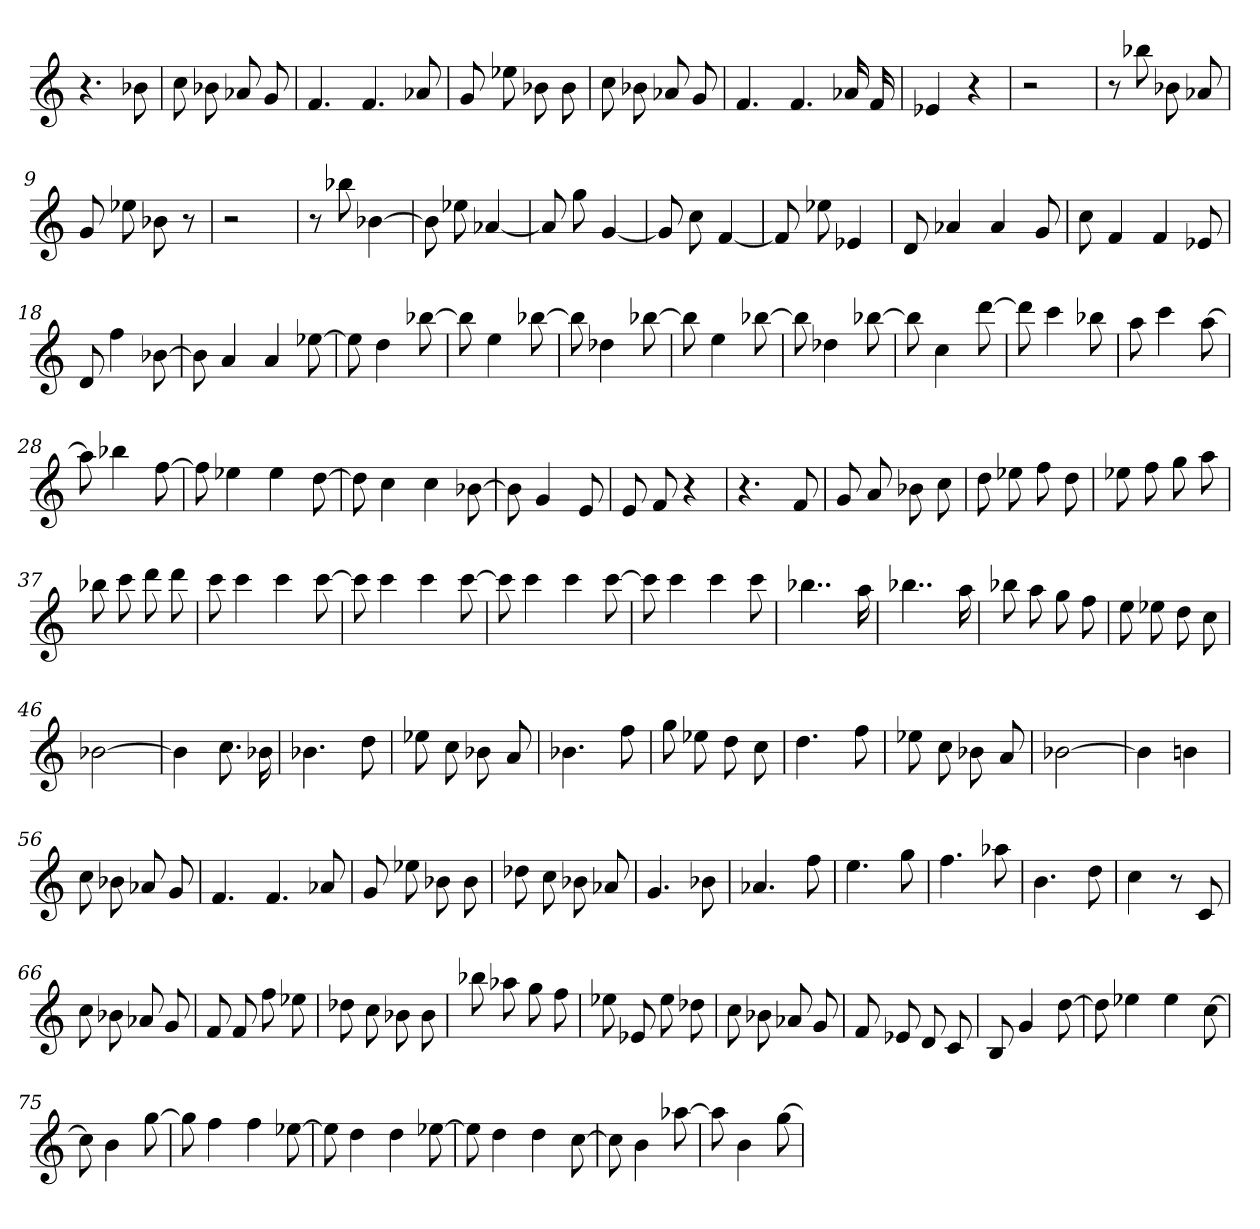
**kern
*part1
*staff1
=
4.r
8b-X
=1
8cc
8b-X
8a-X
8g
=2
4.f
4.f
8a-X
=3
8g
8ee-X
8b-X
8b-
=4
8cc
8b-X
8a-X
8g
=5
4.f
4.f
16a-X
16f
=6
4e-X
4r
=7
2r
=8
8r
8bb-X
8b-X
8a-X
=9
8g
8ee-X
8b-X
8r
=10
2r
=11
8r
8bb-X
[4b-X
=12
8b-]
8ee-X
[4a-X
=13
8a-]
8gg
[4g
=14
8g]
8cc
[4f
=15
8f]
8ee-X
4e-X
=16
8d
4a-X
4a-
8g
=17
8cc
4f
4f
8e-X
=18
8d
4ff
[8b-X
=19
8b-]
4a
4a
[8ee-X
=20
8ee-]
4dd
[8bb-X
=21
8bb-]
4ee
[8bb-X
=22
8bb-]
4dd-X
[8bb-X
=23
8bb-]
4ee
[8bb-X
=24
8bb-]
4dd-X
[8bb-X
=25
8bb-]
4cc
[8ddd
=26
8ddd]
4ccc
8bb-X
=27
8aa
4ccc
[8aa
=28
8aa]
4bb-X
[8ff
=29
8ff]
4ee-X
4ee-
[8dd
=30
8dd]
4cc
4cc
[8b-X
=31
8b-]
4g
8e
=32
8e
8f
4r
=33
4.r
8f
=34
8g
8a
8b-X
8cc
=35
8dd
8ee-X
8ff
8dd
=36
8ee-X
8ff
8gg
8aa
=37
8bb-X
8ccc
8ddd
8ddd
=38
8ccc
4ccc
4ccc
[8ccc
=39
8ccc]
4ccc
4ccc
[8ccc
=40
8ccc]
4ccc
4ccc
[8ccc
=41
8ccc]
4ccc
4ccc
8ccc
=42
4..bb-X
16aa
=43
4..bb-X
16aa
=44
8bb-X
8aa
8gg
8ff
=45
8ee
8ee-X
8dd
8cc
=46
[2b-X
=47
4b-]
8.cc
16b-X
=48
4.b-X
8dd
=49
8ee-X
8cc
8b-X
8a
=50
4.b-X
8ff
=51
8gg
8ee-X
8dd
8cc
=52
4.dd
8ff
=53
8ee-X
8cc
8b-X
8a
=54
[2b-X
=55
4b-]
4bn
=56
8cc
8b-X
8a-X
8g
=57
4.f
4.f
8a-X
=58
8g
8ee-X
8b-X
8b-
=59
8dd-X
8cc
8b-X
8a-X
=60
4.g
8b-X
=61
4.a-X
8ff
=62
4.ee
8gg
=63
4.ff
8aa-X
=64
4.b
8dd
=65
4cc
8r
8c
=66
8cc
8b-X
8a-X
8g
=67
8f
8f
8ff
8ee-X
=68
8dd-X
8cc
8b-X
8b-
=69
8bb-X
8aa-X
8gg
8ff
=70
8ee-X
8e-X
8ee-
8dd-X
=71
8cc
8b-X
8a-X
8g
=72
8f
8e-X
8d
8c
=73
8B
4g
[8dd
=74
8dd]
4ee-X
4ee-
[8cc
=75
8cc]
4b
[8gg
=76
8gg]
4ff
4ff
[8ee-X
=77
8ee-]
4dd
4dd
[8ee-X
=78
8ee-]
4dd
4dd
[8cc
=79
8cc]
4b
[8aa-X
=80
8aa-]
4b
[8gg
=
*-
